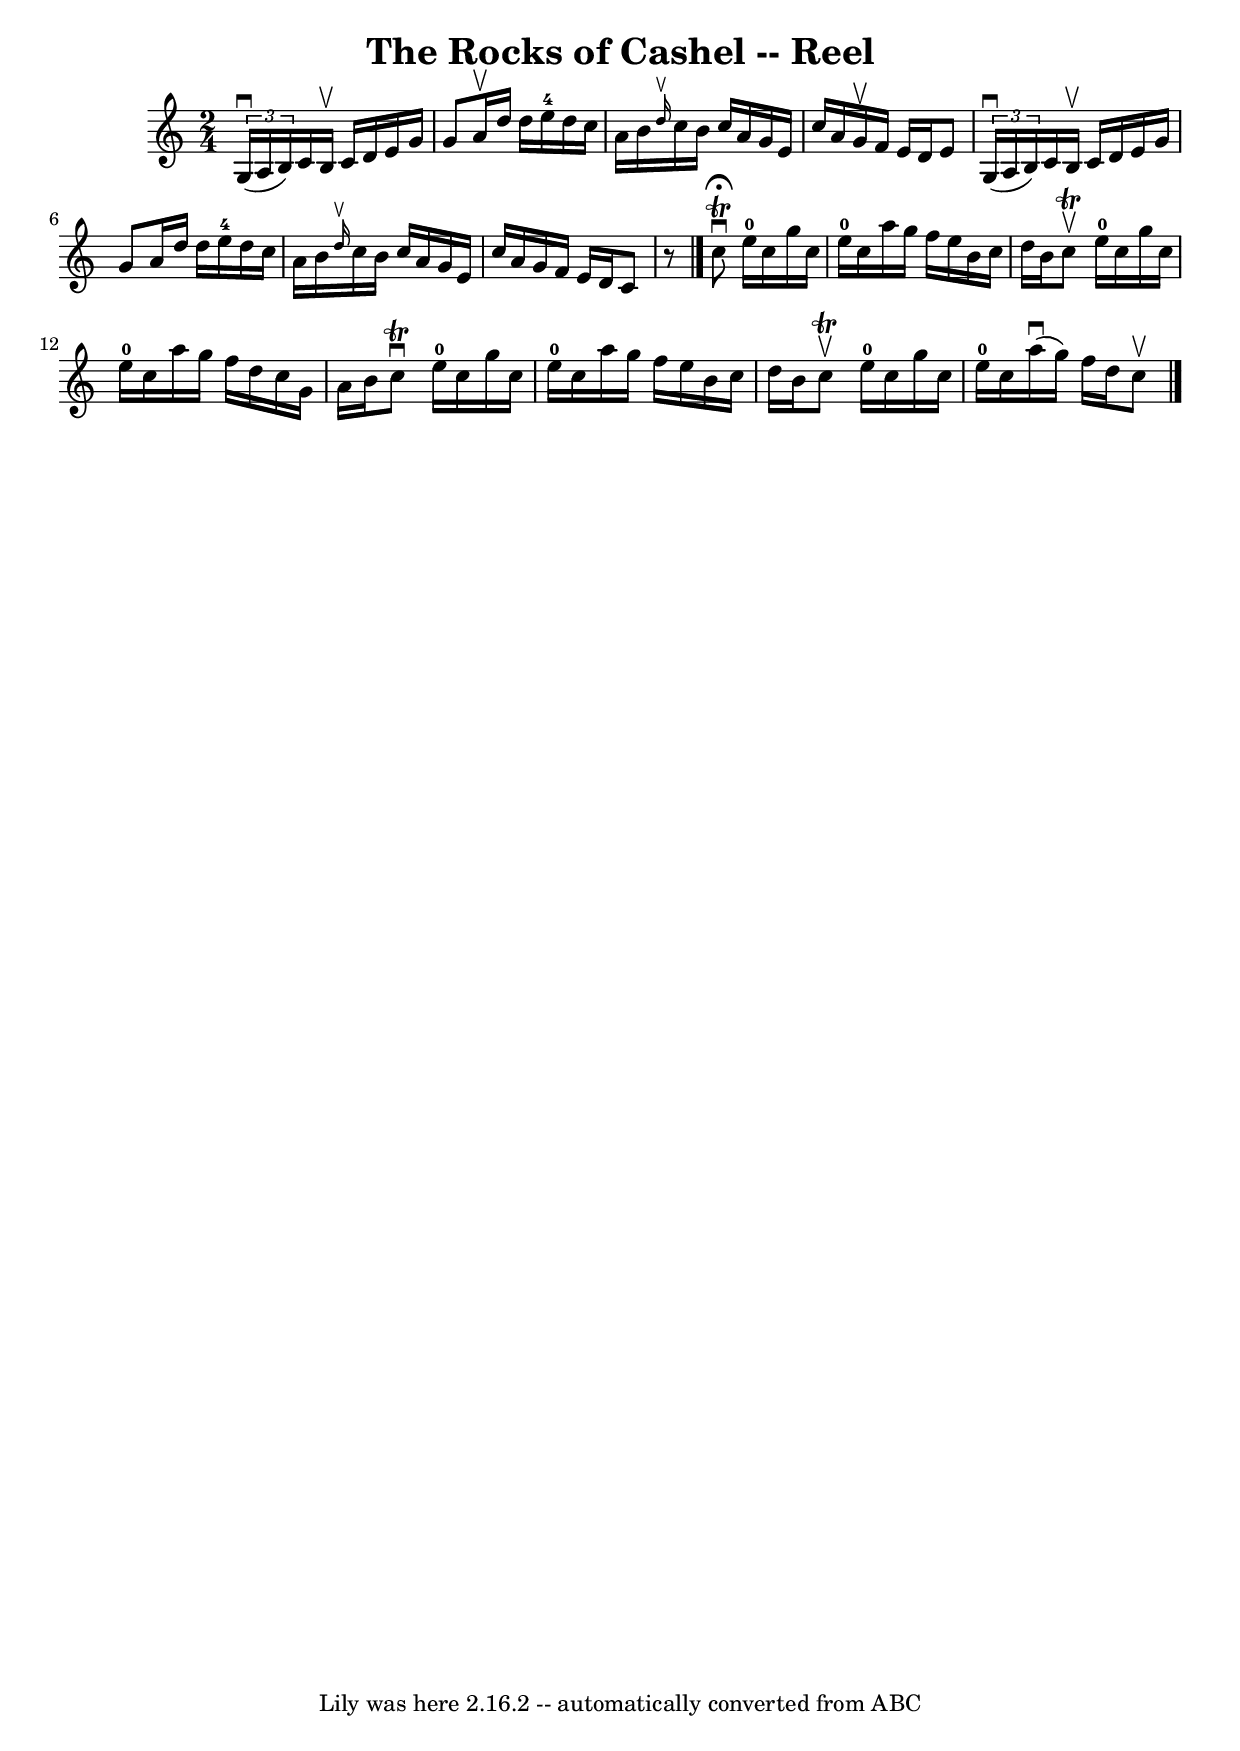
\version "2.16.2"
\include "Mammoth.ily"
\header {
  %% book = "Ryan's Mammoth Collection"
  crossRefNumber = "1"
  footnotes = "\\\\365"
  origin = "IRISH."
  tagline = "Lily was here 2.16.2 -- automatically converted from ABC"
  title = "The Rocks of Cashel -- Reel"

}
voicedefault =  {


  \time 2/4 
  \key c \major
  \times 2/3 { g16^\downbow(a16 b16) 
	     } 
  |
  c'16 b16^\upbow c'16 d'16 e'16 g'16 g'8    
  |
  a'16^\upbow d''16 d''16 e''16-4 d''16 c''16 a'16 
  b'16    |
  \grace { d''16^\upbow 
	 } c''16 b'16 c''16    
  a'16 g'16 e'16 c''16 a'16    |
  g'16^\upbow f'16 e'16 
  d'16 e'8    \times 2/3 { g16 (^\downbow a16 b16) 
			 }   |
  
  c'16 b16^\upbow c'16 d'16 e'16 g'16 g'8    |
  a'16  
  d''16 d''16 e''16-4 d''16 c''16 a'16 b'16    |
  
  \grace { d''16^\upbow 
	 } c''16 b'16 c''16 a'16 g'16 e'16    
  c''16 a'16    |
  g'16 f'16 e'16 d'16 c'8    r8   
  \bar "|." c''8^\fermata^\downbow^\trill e''16-0 c''16 g''16    
  c''16 e''16-0 c''16    |
  a''16 g''16 f''16 e''16    
  b'16 c''16 d''16 b'16    |
  c''8^\upbow^\trill e''16-0   
  c''16 g''16 c''16 e''16-0 c''16    |
  a''16 g''16    
  f''16 d''16 c''16 g'16 a'16 b'16    |
  c''8 
  ^\downbow^\trill e''16-0 c''16 g''16 c''16 e''16-0 c''16   
  |
  a''16 g''16 f''16 e''16 b'16 c''16 d''16 b'16  
  |
  c''8^\upbow^\trill e''16-0 c''16 g''16 c''16    
  e''16-0 c''16    |
  a''16^\downbow(g''16) f''16    
  d''16 c''8^\upbow     \bar "|."   

}

\score{
  <<

    \context Staff="default"
    {
      \voicedefault 
      
    }

  >>
  \layout {
    
  }
  \midi {
  }

}
